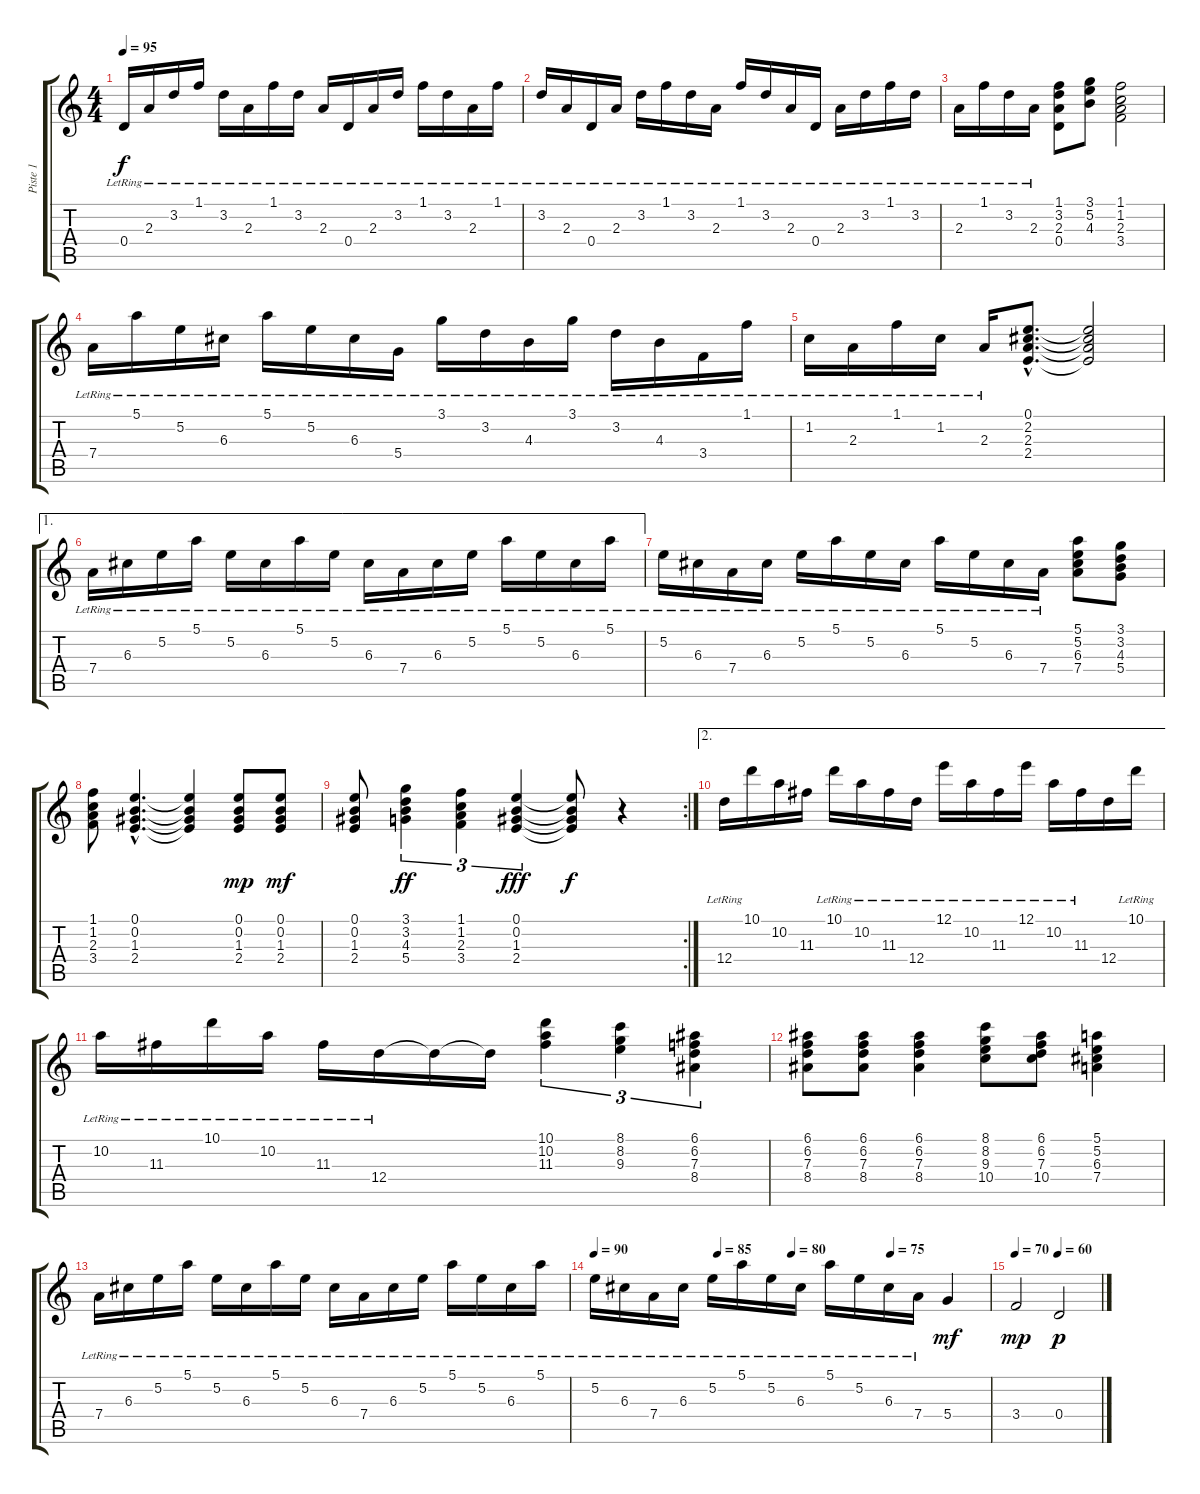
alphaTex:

\track ("Piste 1" "Piste 1") {instrument acousticguitarnylon}
\staff {score tabs}
\tuning (E4 B3 G3 D3 A2 E2) {hide}
\ts (4 4)
\tempo 95
\clef g2
\ks c
0.4{lr}.16{dy f volume 10 instrument acousticguitarnylon} 2.3{lr}.16 3.2{lr}.16 1.1{lr}.16 3.2{lr}.16 2.3{lr}.16 1.1{lr}.16 3.2{lr}.16 2.3{lr}.16 0.4{lr}.16{volume 12} 2.3{lr}.16 3.2{lr}.16 1.1{lr}.16 3.2{lr}.16 2.3{lr}.16 1.1{lr}.16 |
3.2{lr}.16 2.3{lr}.16 0.4{lr}.16{volume 14} 2.3{lr}.16 3.2{lr}.16 1.1{lr}.16 3.2{lr}.16 2.3{lr}.16 1.1{lr}.16 3.2{lr}.16 2.3{lr}.16 0.4{lr}.16{volume 16} 2.3{lr}.16 3.2{lr}.16 1.1{lr}.16 3.2{lr}.16 |
2.3{lr}.16 1.1{lr}.16 3.2{lr}.16 2.3{lr}.16 (1.1 3.2 2.3 0.4).8 (3.1 5.2 4.3).8 (1.1 1.2 2.3 3.4).2 |
7.4{lr}.16 5.1{lr}.16 5.2{lr}.16 6.3{lr}.16 5.1{lr}.16 5.2{lr}.16 6.3{lr}.16 5.4{lr}.16 3.1{lr}.16 3.2{lr}.16 4.3{lr}.16 3.1{lr}.16 3.2{lr}.16 4.3{lr}.16 3.4{lr}.16 1.1{lr}.16 |
1.2{lr}.16 2.3{lr}.16 1.1{lr}.16 1.2{lr}.16 2.3{lr}.16 (0.1{hac} 2.2{hac} 2.3{hac} 2.4{hac}).8{d} (0.1{t} 2.2{t} 2.3{t} 2.4{t}).2 |
\ae 1
7.4{lr}.16{volume 10} 6.3{lr}.16 5.2{lr}.16 5.1{lr}.16 5.2{lr}.16 6.3{lr}.16 5.1{lr}.16 5.2{lr}.16 6.3{lr}.16 7.4{lr}.16{volume 13} 6.3{lr}.16 5.2{lr}.16 5.1{lr}.16 5.2{lr}.16 6.3{lr}.16 5.1{lr}.16 |
5.2{lr}.16 6.3{lr}.16 7.4{lr}.16{volume 16} 6.3{lr}.16 5.2{lr}.16 5.1{lr}.16 5.2{lr}.16 6.3{lr}.16 5.1{lr}.16 5.2{lr}.16 6.3{lr}.16 7.4{lr}.16 (5.1 5.2 6.3 7.4).8 (3.1 3.2 4.3 5.4).8 |
(1.1 1.2 2.3 3.4).8 (0.1{hac} 0.2{hac} 1.3{hac} 2.4{hac}).4{d} (0.1{t} 0.2{t} 1.3{t} 2.4{t}).4 (0.1 0.2 1.3 2.4).8{dy mp} (0.1 0.2 1.3 2.4).8{dy mf} |
\rc 2
(0.1 0.2 1.3 2.4).8 (3.1 3.2 4.3 5.4).4{tu (3 2) dy ff} (1.1 1.2 2.3 3.4).4{tu (3 2)} (0.1 0.2 1.3 2.4).4{tu (3 2) dy fff} (0.1{t} 0.2{t} 1.3{t} 2.4{t}).8{dy f} r.4 |
\ae 2
12.4{lr}.16 10.1{lr}.16 10.2.16 11.3.16 10.1{lr}.16 10.2{lr}.16 11.3{lr}.16 12.4{lr}.16 12.1{lr}.16 10.2{lr}.16 11.3{lr}.16 12.1{lr}.16 10.2{lr}.16 11.3{lr}.16 12.4.16 10.1{lr}.16 |
10.2{lr}.16 11.3{lr}.16 10.1{lr}.16 10.2{lr}.16 11.3{lr}.16 12.4{lr}.16 12.4{t}.16 12.4{t}.16 (10.1 10.2 11.3).4{tu (3 2)} (8.1 8.2 9.3).4{tu (3 2)} (6.1 6.2 7.3 8.4).4{tu (3 2)} |
(6.1 6.2 7.3 8.4).8 (6.1 6.2 7.3 8.4).8 (6.1 6.2 7.3 8.4).4 (8.1 8.2 9.3 10.4).8 (6.1 6.2 7.3 10.4).8 (5.1 5.2 6.3 7.4).4 |
7.4{lr}.16 6.3{lr}.16 5.2{lr}.16 5.1{lr}.16 5.2{lr}.16 6.3{lr}.16 5.1{lr}.16 5.2{lr}.16 6.3{lr}.16 7.4{lr}.16 6.3{lr}.16 5.2{lr}.16 5.1{lr}.16 5.2{lr}.16 6.3{lr}.16 5.1{lr}.16 |
\tempo 90
\tempo (85 0.3125)
\tempo (80 0.5)
\tempo (75 0.75)
5.2{lr}.16 6.3{lr}.16 7.4{lr}.16 6.3{lr}.16 5.2{lr}.16 5.1{lr}.16 5.2{lr}.16 6.3{lr}.16 5.1{lr}.16 5.2{lr}.16 6.3{lr}.16 7.4{lr}.16 5.4.4{dy mf} |
\tempo 70
\tempo (60 0.5)
3.4.2{dy mp} 0.4.2{dy p}
